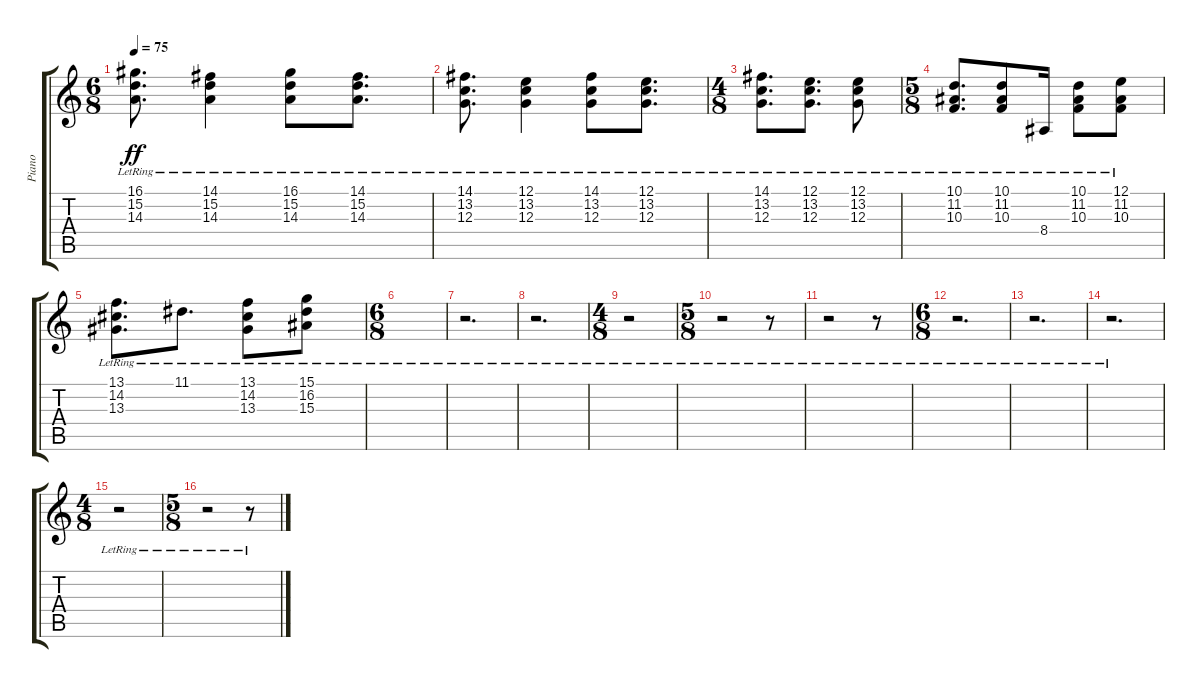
\track ("Piano" "Piano") {instrument acousticgrandpiano}
\staff {score tabs}
\tuning (E4 B3 G3 D3 A2 E2) {hide}
\ts (6 8)
\tempo 75
\clef g2
\ks c
(16.1{lr} 15.2{lr} 14.3{lr}).8{d dy ff} (14.1{lr} 15.2{lr} 14.3{lr}).4 (16.1{lr} 15.2{lr} 14.3{lr}).8 (14.1{lr} 15.2{lr} 14.3{lr}).8{d} |
(14.1{lr} 13.2{lr} 12.3{lr}).8{d} (12.1{lr} 13.2{lr} 12.3{lr}).4 (14.1{lr} 13.2{lr} 12.3{lr}).8 (12.1{lr} 13.2{lr} 12.3{lr}).8{d} |
\ts (4 8)
(14.1{lr} 13.2{lr} 12.3{lr}).8{d} (12.1{lr} 13.2{lr} 12.3{lr}).8{d} (12.1{lr} 13.2{lr} 12.3{lr}).8 |
\ts (5 8)
(10.1{lr} 11.2{lr} 10.3{lr}).8{d} (10.1{lr} 11.2{lr} 10.3{lr}).8 8.4{lr}.16 (10.1{lr} 11.2{lr} 10.3{lr}).8 (12.1{lr} 11.2{lr} 10.3{lr}).8 |
(13.1{lr} 14.2{lr} 13.3{lr}).8{d} 11.1{lr}.8{d} (13.1{lr} 14.2{lr} 13.3{lr}).8 (15.1{lr} 16.2{lr} 15.3{lr}).8 |
\ts (6 8)
|
r.2{d} |
r.2{d} |
\ts (4 8)
r.2 |
\ts (5 8)
r.2 r.8 |
r.2 r.8 |
\ts (6 8)
r.2{d} |
r.2{d} |
r.2{d} |
\ts (4 8)
r.2 |
\ts (5 8)
r.2 r.8
